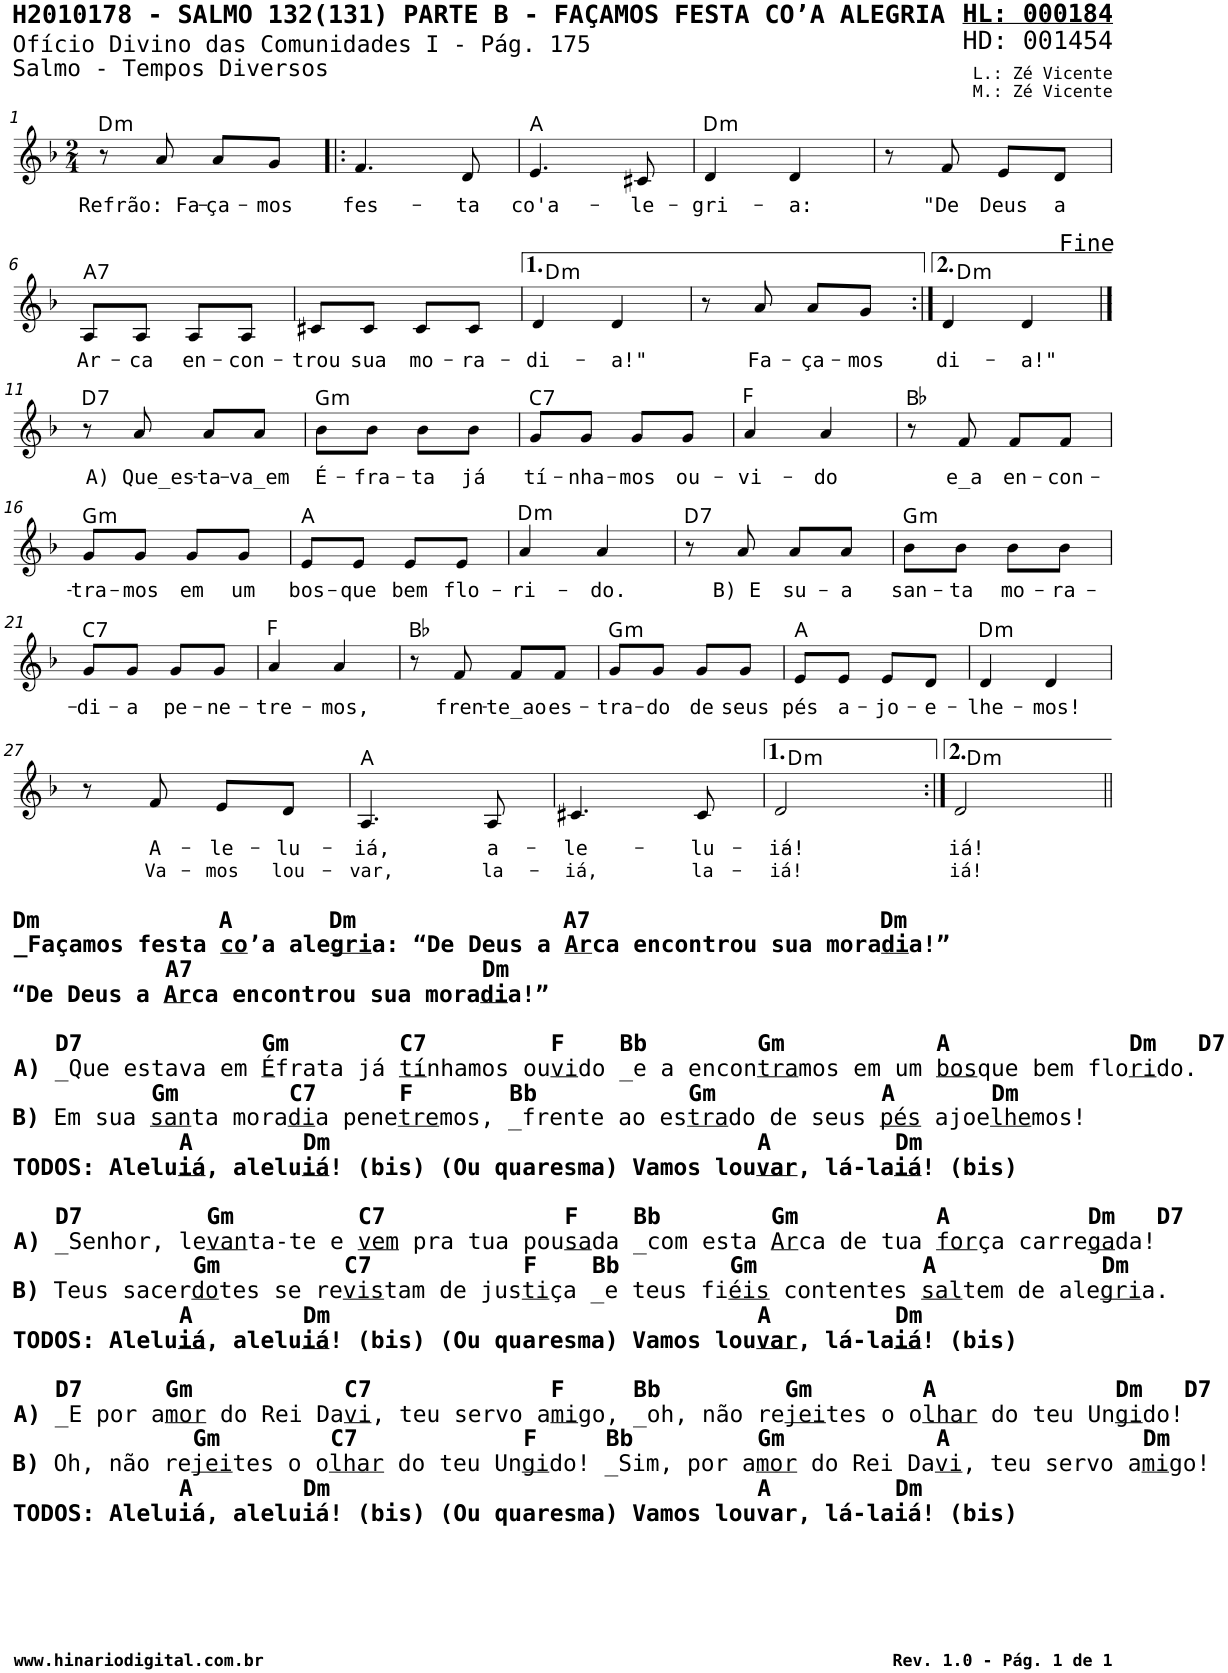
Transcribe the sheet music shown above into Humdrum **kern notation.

**kern	**text	**text	**harte
*part1	*part1	*part1	*part1
*staff1	*staff1	*staff1	*
*I"Voz	*	*	*
*I'V	*	*	*
*stria5	*	*	*
*clefG2	*	*	*
*k[b-]	*	*	*
*M2/4	*	*	*
=1	=1	=1	=1
!	!	!	!LO:H:kt=m
8r	.	.	D:min
!	!LO:LY:b	!	!
8a/	Refrão: Fa-	.	.
!	!LO:LY:b	!	!
8a/L	-ça-	.	.
!	!LO:LY:b	!	!
8g/J	-mos	.	.
=2!|:	=2!|:	=2!|:	=2!|:
!	!LO:LY:b	!	!
4.f/	fes-	.	.
!	!LO:LY:b	!	!
8d/	-ta	.	.
=3	=3	=3	=3
!	!LO:LY:b	!	!
4.e/	co'a-	.	A:maj
!	!LO:LY:b	!	!
8c#X/	-le-	.	.
=4	=4	=4	=4
!	!LO:LY:b	!	!LO:H:kt=m
4d/	-gri-	.	D:min
!	!LO:LY:b	!	!
4d/	-a:	.	.
=5	=5	=5	=5
8r	.	.	.
!	!LO:LY:b	!	!
8f/	"De	.	.
!	!LO:LY:b	!	!
8e/L	Deus	.	.
!	!LO:LY:b	!	!
8d/J	a	.	.
!!LO:LB:g=z
=6	=6	=6	=6
!	!LO:LY:b	!	!LO:H:kt=7
8A/L	Ar-	.	A:7
!	!LO:LY:b	!	!
8A/J	-ca	.	.
!	!LO:LY:b	!	!
8A/L	en-	.	.
!	!LO:LY:b	!	!
8A/J	-con-	.	.
=7	=7	=7	=7
!	!LO:LY:b	!	!
8c#X/L	-trou	.	.
!	!LO:LY:b	!	!
8c#/J	sua	.	.
!	!LO:LY:b	!	!
8c#/L	mo-	.	.
!	!LO:LY:b	!	!
8c#/J	-ra-	.	.
=8	=8	=8	=8
!	!LO:LY:b	!	!LO:H:kt=m
4d/	-di-	.	D:min
!	!LO:LY:b	!	!
4d/	-a!"	.	.
=9	=9	=9	=9
8r	.	.	.
!	!LO:LY:b	!	!
8a/	Fa-	.	.
!	!LO:LY:b	!	!
8a/L	-ça-	.	.
!	!LO:LY:b	!	!
8g/J	-mos	.	.
=10:|!	=10:|!	=10:|!	=10:|!
!	!LO:LY:b	!	!LO:H:kt=m
4d/	di-	.	D:min
!	!LO:LY:b	!	!
4d/	-a!"	.	.
!!LO:LB:g=z
==11	==11	==11	==11
!	!	!	!LO:H:kt=7
8r	.	.	D:7
!	!LO:LY:b	!	!
8a/	A) Que_es-	.	.
!	!LO:LY:b	!	!
8a/L	-ta-	.	.
!	!LO:LY:b	!	!
8a/J	-va_em	.	.
=12	=12	=12	=12
!	!LO:LY:b	!	!LO:H:kt=m
8b-\L	É-	.	G:min
!	!LO:LY:b	!	!
8b-\J	-fra-	.	.
!	!LO:LY:b	!	!
8b-\L	-ta	.	.
!	!LO:LY:b	!	!
8b-\J	já	.	.
=13	=13	=13	=13
!	!LO:LY:b	!	!LO:H:kt=7
8g/L	tí-	.	C:7
!	!LO:LY:b	!	!
8g/J	-nha-	.	.
!	!LO:LY:b	!	!
8g/L	-mos	.	.
!	!LO:LY:b	!	!
8g/J	ou-	.	.
=14	=14	=14	=14
!	!LO:LY:b	!	!
4a/	-vi-	.	F:maj
!	!LO:LY:b	!	!
4a/	-do	.	.
=15	=15	=15	=15
8r	.	.	Bb:maj
!	!LO:LY:b	!	!
8f/	e_a	.	.
!	!LO:LY:b	!	!
8f/L	en-	.	.
!	!LO:LY:b	!	!
8f/J	-con-	.	.
!!LO:LB:g=z
=16	=16	=16	=16
!	!LO:LY:b	!	!LO:H:kt=m
8g/L	-tra-	.	G:min
!	!LO:LY:b	!	!
8g/J	-mos	.	.
!	!LO:LY:b	!	!
8g/L	em	.	.
!	!LO:LY:b	!	!
8g/J	um	.	.
=17	=17	=17	=17
!	!LO:LY:b	!	!
8e/L	bos-	.	A:maj
!	!LO:LY:b	!	!
8e/J	-que	.	.
!	!LO:LY:b	!	!
8e/L	bem	.	.
!	!LO:LY:b	!	!
8e/J	flo-	.	.
=18	=18	=18	=18
!	!LO:LY:b	!	!LO:H:kt=m
4a/	-ri-	.	D:min
!	!LO:LY:b	!	!
4a/	-do.	.	.
=19	=19	=19	=19
!	!	!	!LO:H:kt=7
8r	.	.	D:7
!	!LO:LY:b	!	!
8a/	B) E	.	.
!	!LO:LY:b	!	!
8a/L	su-	.	.
!	!LO:LY:b	!	!
8a/J	-a	.	.
=20	=20	=20	=20
!	!LO:LY:b	!	!LO:H:kt=m
8b-\L	san-	.	G:min
!	!LO:LY:b	!	!
8b-\J	-ta	.	.
!	!LO:LY:b	!	!
8b-\L	mo-	.	.
!	!LO:LY:b	!	!
8b-\J	-ra-	.	.
!!LO:LB:g=z
=21	=21	=21	=21
!	!LO:LY:b	!	!LO:H:kt=7
8g/L	-di-	.	C:7
!	!LO:LY:b	!	!
8g/J	-a	.	.
!	!LO:LY:b	!	!
8g/L	pe-	.	.
!	!LO:LY:b	!	!
8g/J	-ne-	.	.
=22	=22	=22	=22
!	!LO:LY:b	!	!
4a/	-tre-	.	F:maj
!	!LO:LY:b	!	!
4a/	-mos,	.	.
=23	=23	=23	=23
8r	.	.	Bb:maj
!	!LO:LY:b	!	!
8f/	fren-	.	.
!	!LO:LY:b	!	!
8f/L	-te_ao	.	.
!	!LO:LY:b	!	!
8f/J	es-	.	.
=24	=24	=24	=24
!	!LO:LY:b	!	!LO:H:kt=m
8g/L	-tra-	.	G:min
!	!LO:LY:b	!	!
8g/J	-do	.	.
!	!LO:LY:b	!	!
8g/L	de	.	.
!	!LO:LY:b	!	!
8g/J	seus	.	.
=25	=25	=25	=25
!	!LO:LY:b	!	!
8e/L	pés	.	A:maj
!	!LO:LY:b	!	!
8e/J	a-	.	.
!	!LO:LY:b	!	!
8e/L	-jo-	.	.
!	!LO:LY:b	!	!
8d/J	-e-	.	.
=26	=26	=26	=26
!	!LO:LY:b	!	!LO:H:kt=m
4d/	-lhe-	.	D:min
!	!LO:LY:b	!	!
4d/	-mos!	.	.
!!LO:LB:g=z
=27	=27	=27	=27
!LO:TX:b:B:t=Dm             A       Dm               A7                     Dm	!	!	!
!LO:TX:b:t=_Façamos festa	!	!	!
!LO:TX:b:t=co	!	!	!
!LO:TX:b:t=’a ale	!	!	!
!LO:TX:b:t=gri	!	!	!
!LO:TX:b:t=a&colon; “De Deus a	!	!	!
!LO:TX:b:t=Ar	!	!	!
!LO:TX:b:t=ca encontrou sua mora	!	!	!
!LO:TX:b:t=di	!	!	!
!LO:TX:b:t=a!”	!	!	!
!LO:TX:b:t=A7                     Dm	!	!	!
!LO:TX:b:t=“De Deus a	!	!	!
!LO:TX:b:t=Ar	!	!	!
!LO:TX:b:t=ca encontrou sua mora	!	!	!
!LO:TX:b:t=di	!	!	!
!LO:TX:b:t=a!”	!	!	!
!LO:TX:b:t=D7             Gm        C7         F    Bb        Gm           A             Dm   D7	!	!	!
!LO:TX:b:t=A)	!	!	!
!LO:TX:b:t=_Que estava em	!	!	!
!LO:TX:b:t=É	!	!	!
!LO:TX:b:t=frata já	!	!	!
!LO:TX:b:t=tí	!	!	!
!LO:TX:b:t=nhamos ou	!	!	!
!LO:TX:b:t=vi	!	!	!
!LO:TX:b:t=do _e a encon	!	!	!
!LO:TX:b:t=tra	!	!	!
!LO:TX:b:t=mos em um	!	!	!
!LO:TX:b:t=bos	!	!	!
!LO:TX:b:t=que bem flo	!	!	!
!LO:TX:b:t=ri	!	!	!
!LO:TX:b:t=do.	!	!	!
!LO:TX:b:B:t=Gm        C7      F       Bb           Gm &nbsp;          A       Dm	!	!	!
!LO:TX:b:t=B)	!	!	!
!LO:TX:b:t=Em sua	!	!	!
!LO:TX:b:t=san	!	!	!
!LO:TX:b:t=ta mora	!	!	!
!LO:TX:b:t=di	!	!	!
!LO:TX:b:t=a pene	!	!	!
!LO:TX:b:t=tre	!	!	!
!LO:TX:b:t=mos, _frente ao es	!	!	!
!LO:TX:b:t=tra	!	!	!
!LO:TX:b:t=do de seus	!	!	!
!LO:TX:b:t=pés	!	!	!
!LO:TX:b:t=ajoe	!	!	!
!LO:TX:b:t=lhe	!	!	!
!LO:TX:b:t=mos!	!	!	!
!LO:TX:b:B:t=A        Dm                               A         Dm	!	!	!
!LO:TX:b:t=TODOS&colon; Alelu	!	!	!
!LO:TX:b:t=iá	!	!	!
!LO:TX:b:t=, alelu	!	!	!
!LO:TX:b:t=iá	!	!	!
!LO:TX:b:t=! (bis) (Ou quaresma) Vamos lou	!	!	!
!LO:TX:b:t=var	!	!	!
!LO:TX:b:t=, lá-la	!	!	!
!LO:TX:b:t=iá	!	!	!
!LO:TX:b:t=! (bis)	!	!	!
!LO:TX:b:t=D7         Gm         C7             F    Bb        Gm          A          Dm   D7	!	!	!
!LO:TX:b:t=A)	!	!	!
!LO:TX:b:t=_Senhor, le	!	!	!
!LO:TX:b:t=van	!	!	!
!LO:TX:b:t=ta-te e	!	!	!
!LO:TX:b:t=vem	!	!	!
!LO:TX:b:t=pra tua pou	!	!	!
!LO:TX:b:t=sa	!	!	!
!LO:TX:b:t=da _com esta	!	!	!
!LO:TX:b:t=Ar	!	!	!
!LO:TX:b:t=ca de tua	!	!	!
!LO:TX:b:t=for	!	!	!
!LO:TX:b:t=ça carre	!	!	!
!LO:TX:b:t=ga	!	!	!
!LO:TX:b:t=da!	!	!	!
!LO:TX:b:B:t=Gm         C7           F    Bb        Gm            A            Dm	!	!	!
!LO:TX:b:t=B)	!	!	!
!LO:TX:b:t=Teus sacer	!	!	!
!LO:TX:b:t=do	!	!	!
!LO:TX:b:t=tes se re	!	!	!
!LO:TX:b:t=vis	!	!	!
!LO:TX:b:t=tam de jus	!	!	!
!LO:TX:b:t=ti	!	!	!
!LO:TX:b:t=ça _e teus fi	!	!	!
!LO:TX:b:t=éis	!	!	!
!LO:TX:b:t=contentes	!	!	!
!LO:TX:b:t=sal	!	!	!
!LO:TX:b:t=tem de ale	!	!	!
!LO:TX:b:t=gri	!	!	!
!LO:TX:b:t=a.	!	!	!
!LO:TX:b:B:t=A        Dm                               A         Dm	!	!	!
!LO:TX:b:t=TODOS&colon; Alelu	!	!	!
!LO:TX:b:t=iá	!	!	!
!LO:TX:b:t=, alelu	!	!	!
!LO:TX:b:t=iá	!	!	!
!LO:TX:b:t=! (bis) (Ou quaresma) Vamos lou	!	!	!
!LO:TX:b:t=var	!	!	!
!LO:TX:b:t=, lá-la	!	!	!
!LO:TX:b:t=iá	!	!	!
!LO:TX:b:t=! (bis)	!	!	!
!LO:TX:b:t=D7      Gm           C7             F     Bb         Gm        A             Dm   D7	!	!	!
!LO:TX:b:t=A)	!	!	!
!LO:TX:b:t=_E por a	!	!	!
!LO:TX:b:t=mor	!	!	!
!LO:TX:b:t=do Rei Da	!	!	!
!LO:TX:b:t=vi	!	!	!
!LO:TX:b:t=, teu servo a	!	!	!
!LO:TX:b:t=mi	!	!	!
!LO:TX:b:t=go, _oh, não re	!	!	!
!LO:TX:b:t=jei	!	!	!
!LO:TX:b:t=tes o o	!	!	!
!LO:TX:b:t=lhar	!	!	!
!LO:TX:b:t=do teu Un	!	!	!
!LO:TX:b:t=gi	!	!	!
!LO:TX:b:t=do!	!	!	!
!LO:TX:b:B:t=Gm        C7            F     Bb         Gm           A              Dm	!	!	!
!LO:TX:b:t=B)	!	!	!
!LO:TX:b:t=Oh, não re	!	!	!
!LO:TX:b:t=jei	!	!	!
!LO:TX:b:t=tes o o	!	!	!
!LO:TX:b:t=lhar	!	!	!
!LO:TX:b:t=do teu Un	!	!	!
!LO:TX:b:t=gi	!	!	!
!LO:TX:b:t=do! _Sim, por a	!	!	!
!LO:TX:b:t=mor	!	!	!
!LO:TX:b:t=do Rei Da	!	!	!
!LO:TX:b:t=vi	!	!	!
!LO:TX:b:t=, teu servo a	!	!	!
!LO:TX:b:t=mi	!	!	!
!LO:TX:b:t=go!	!	!	!
!LO:TX:b:B:t=A        Dm                               A         Dm	!	!	!
!LO:TX:b:t=TODOS&colon; Aleluiá, aleluiá! (bis) (Ou quaresma) Vamos louvar, lá-laiá! (bis)	!	!	!
8r	.	.	.
!	!LO:LY:b	!LO:LY:b	!
8f/	A-	Va-	.
!	!LO:LY:b	!LO:LY:b	!
8e/L	-le-	-mos	.
!	!LO:LY:b	!LO:LY:b	!
8d/J	-lu-	lou-	.
=28	=28	=28	=28
!	!LO:LY:b	!LO:LY:b	!
4.A/	-iá,	-var,	A:maj
!	!LO:LY:b	!LO:LY:b	!
8A/	a-	la-	.
=29	=29	=29	=29
!	!LO:LY:b	!LO:LY:b	!
4.c#X/	-le-	-iá,	.
!	!LO:LY:b	!LO:LY:b	!
8c#/	-lu-	la-	.
=30	=30	=30	=30
!	!LO:LY:b	!LO:LY:b	!LO:H:kt=m
2d/	-iá!-	-iá!	D:min
=31:|!	=31:|!	=31:|!	=31:|!
!	!LO:LY:b	!LO:LY:b	!LO:H:kt=m
2d/	-iá!	iá!	D:min
=||	=||	=||	=||
*-	*-	*-	*-
